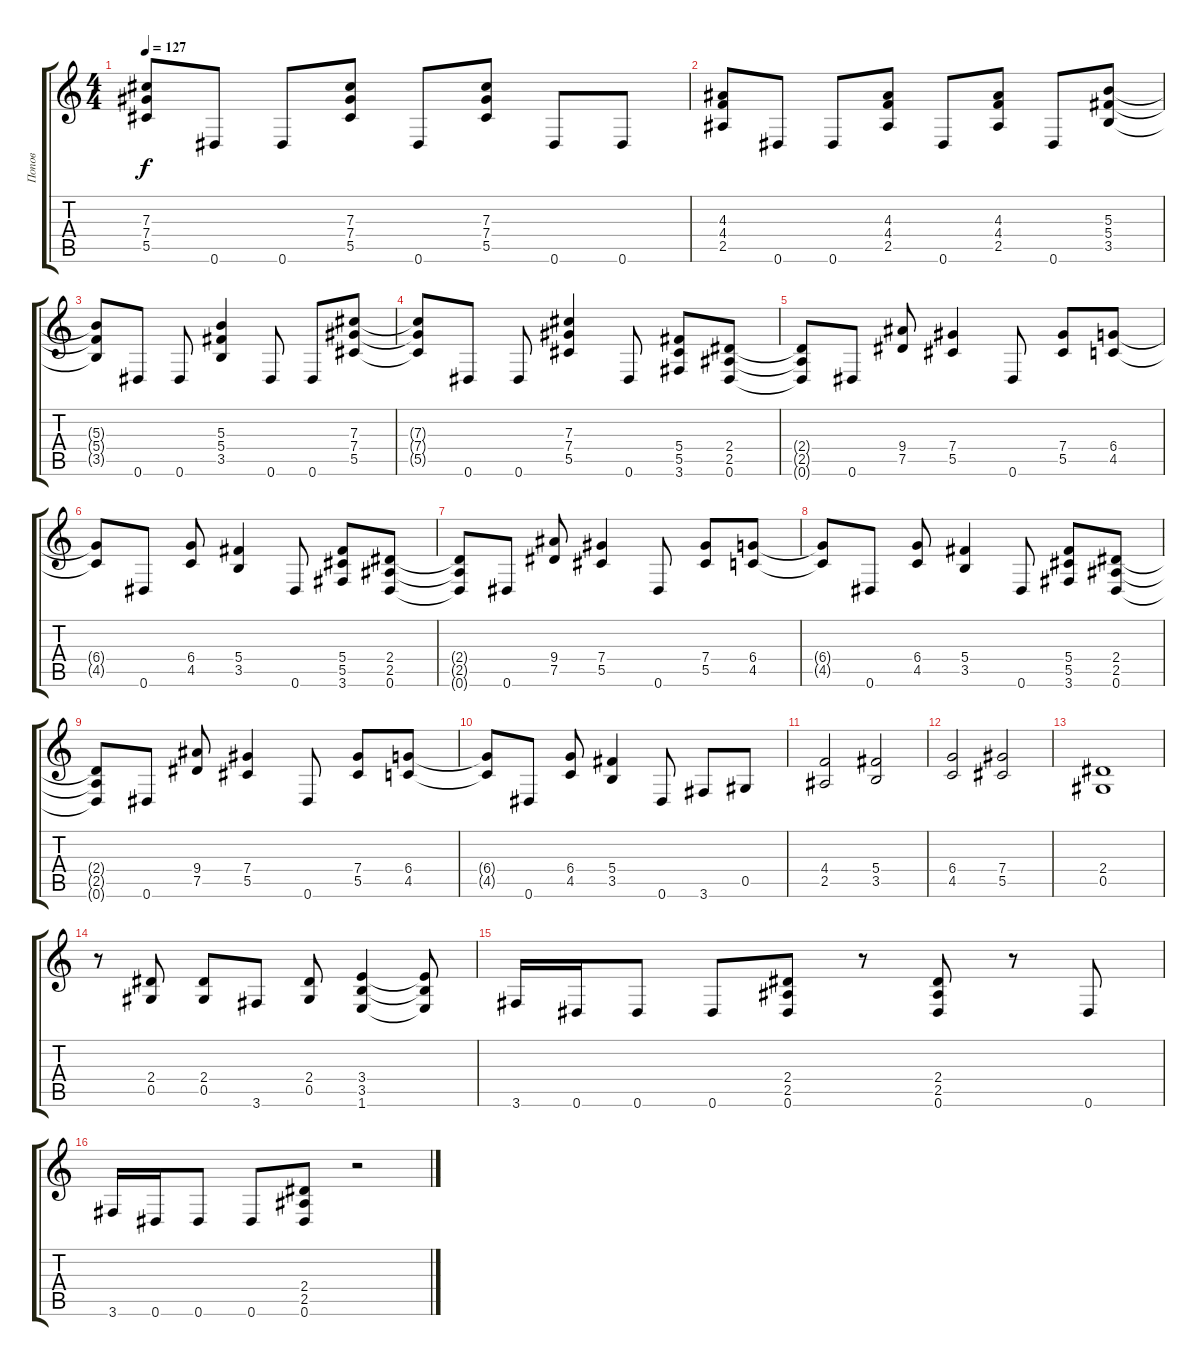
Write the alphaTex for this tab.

\track ("Попов" "Попов") {instrument overdrivenguitar}
\staff {score tabs}
\tuning (Eb4 Bb3 Gb3 Db3 Ab2 Eb2) {hide}
\ts (4 4)
\tempo 127
\clef g2
\ks c
(7.3 7.4 5.5).8{dy f} 0.6.8 0.6.8 (7.3 7.4 5.5).8 0.6.8 (7.3 7.4 5.5).8 0.6.8 0.6.8 |
(4.3 4.4 2.5).8 0.6.8 0.6.8 (4.3 4.4 2.5).8 0.6.8 (4.3 4.4 2.5).8 0.6.8 (5.3 5.4 3.5).8 |
(5.3{t} 5.4{t} 3.5{t}).8 0.6.8 0.6.8 (5.3 5.4 3.5).4 0.6.8 0.6.8 (7.3 7.4 5.5).8 |
(7.3{t} 7.4{t} 5.5{t}).8 0.6.8 0.6.8 (7.3 7.4 5.5).4 0.6.8 (5.4 5.5 3.6).8 (2.4 2.5 0.6).8 |
(2.4{t} 2.5{t} 0.6{t}).8 0.6.8 (9.4 7.5).8 (7.4 5.5).4 0.6.8 (7.4 5.5).8 (6.4 4.5).8 |
(6.4{t} 4.5{t}).8 0.6.8 (6.4 4.5).8 (5.4 3.5).4 0.6.8 (5.4 5.5 3.6).8 (2.4 2.5 0.6).8 |
(2.4{t} 2.5{t} 0.6{t}).8 0.6.8 (9.4 7.5).8 (7.4 5.5).4 0.6.8 (7.4 5.5).8 (6.4 4.5).8 |
(6.4{t} 4.5{t}).8 0.6.8 (6.4 4.5).8 (5.4 3.5).4 0.6.8 (5.4 5.5 3.6).8 (2.4 2.5 0.6).8 |
(2.4{t} 2.5{t} 0.6{t}).8 0.6.8 (9.4 7.5).8 (7.4 5.5).4 0.6.8 (7.4 5.5).8 (6.4 4.5).8 |
(6.4{t} 4.5{t}).8 0.6.8 (6.4 4.5).8 (5.4 3.5).4 0.6.8 3.6.8 0.5.8 |
(4.4 2.5).2 (5.4 3.5).2 |
(6.4 4.5).2 (7.4 5.5).2 |
(2.4 0.5).1 |
r.8 (2.4 0.5).8 (2.4 0.5).8 3.6.8 (2.4 0.5).8 (3.4 3.5 1.6).4 (3.4{t} 3.5{t} 1.6{t}).8 |
3.6.16 0.6.16 0.6.8 0.6.8 (2.4 2.5 0.6).8 r.8 (2.4 2.5 0.6).8 r.8 0.6.8 |
3.6.16 0.6.16 0.6.8 0.6.8 (2.4 2.5 0.6).8 r.2
